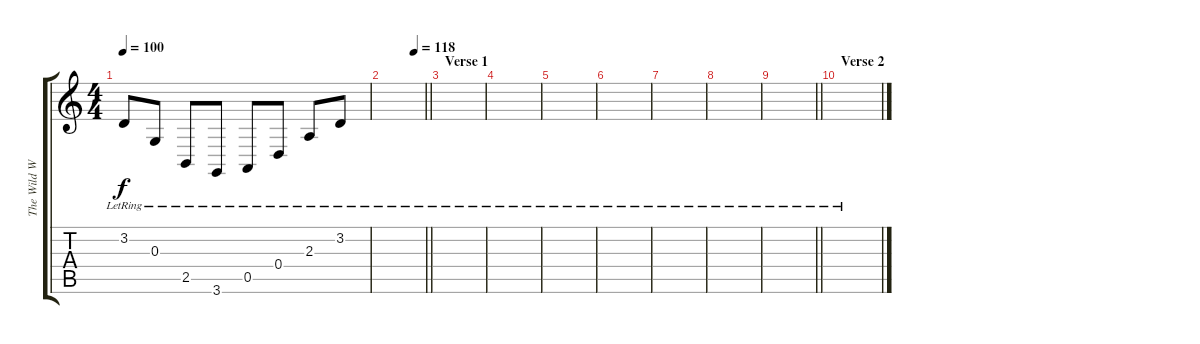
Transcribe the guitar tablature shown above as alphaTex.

\track ("The Wild Wind" "The Wild W") {instrument seashore}
\staff {score tabs}
\tuning (E4 B3 G3 D3 A2 E2) {hide}
\ts (4 4)
\tempo 100
\clef g2
\ks c
3.2{lr}.8{dy f volume 4} 0.3{lr}.8{balance 11} 2.5{lr}.8 3.6{lr}.8 0.5{lr}.8 0.4{lr}.8 2.3{lr}.8 3.2{lr}.8 |
\tempo (118 0.75)
\barLineRight lightlight
|
\section ("" "Verse 1")
|
|
|
|
|
|
\barLineRight lightlight
|
\section ("" "Verse 2")
